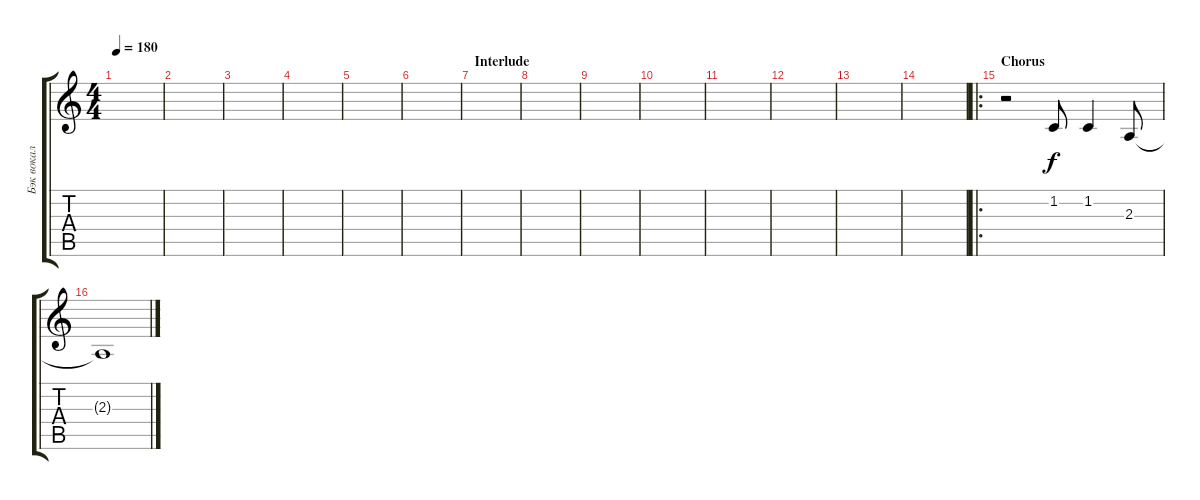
\track ("Бэк вокал" "Бэк вокал") {instrument tremolostrings}
\staff {score tabs}
\tuning (E4 B3 G3 D3 A2 E2) {hide}
\ts (4 4)
\tempo 180
\clef g2
\ks c
|
|
|
|
|
|
\section ("" "Interlude")
|
|
|
|
|
|
|
|
\ro
\section ("" "Chorus")
r.2 1.2.8 1.2.4 2.3.8 |
2.3{t}.1
